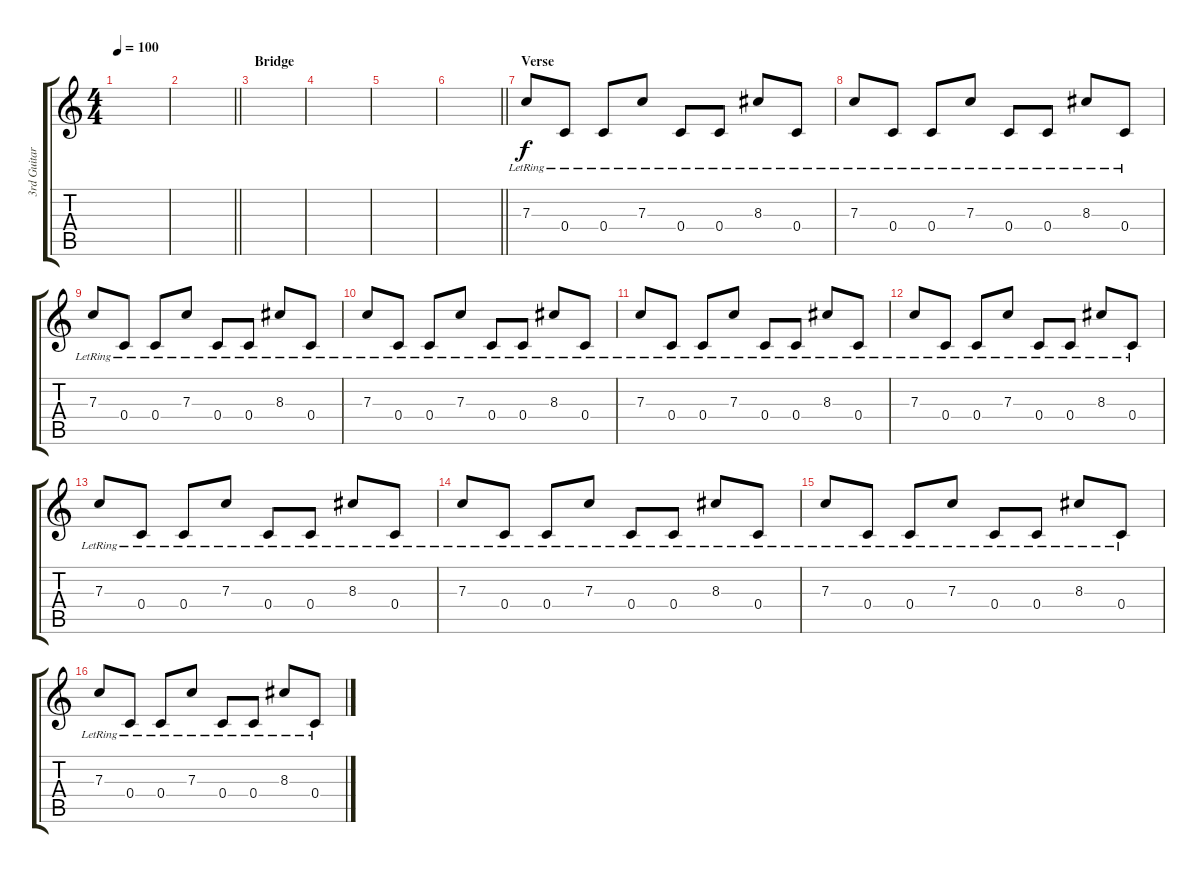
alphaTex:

\track ("3rd Guitar" "3rd Guitar") {instrument distortionguitar}
\staff {score tabs}
\tuning (D4 A3 F3 C3 G2 C2) {hide}
\ts (4 4)
\tempo 100
\clef g2
\ks c
|
\barLineRight lightlight
|
\section ("" "Bridge")
|
|
|
\barLineRight lightlight
|
\section ("" "Verse")
7.3{lr}.8{volume 8 instrument electricguitarclean} 0.4{lr}.8 0.4{lr}.8 7.3{lr}.8 0.4{lr}.8 0.4{lr}.8 8.3{lr}.8 0.4{lr}.8 |
7.3{lr}.8 0.4{lr}.8 0.4{lr}.8 7.3{lr}.8 0.4{lr}.8 0.4{lr}.8 8.3{lr}.8 0.4{lr}.8 |
7.3{lr}.8 0.4{lr}.8 0.4{lr}.8 7.3{lr}.8 0.4{lr}.8 0.4{lr}.8 8.3{lr}.8 0.4{lr}.8 |
7.3{lr}.8 0.4{lr}.8 0.4{lr}.8 7.3{lr}.8 0.4{lr}.8 0.4{lr}.8 8.3{lr}.8 0.4{lr}.8 |
7.3{lr}.8 0.4{lr}.8 0.4{lr}.8 7.3{lr}.8 0.4{lr}.8 0.4{lr}.8 8.3{lr}.8 0.4{lr}.8 |
7.3{lr}.8 0.4{lr}.8 0.4{lr}.8 7.3{lr}.8 0.4{lr}.8 0.4{lr}.8 8.3{lr}.8 0.4{lr}.8 |
7.3{lr}.8 0.4{lr}.8 0.4{lr}.8 7.3{lr}.8 0.4{lr}.8 0.4{lr}.8 8.3{lr}.8 0.4{lr}.8 |
7.3{lr}.8 0.4{lr}.8 0.4{lr}.8 7.3{lr}.8 0.4{lr}.8 0.4{lr}.8 8.3{lr}.8 0.4{lr}.8 |
7.3{lr}.8 0.4{lr}.8 0.4{lr}.8 7.3{lr}.8 0.4{lr}.8 0.4{lr}.8 8.3{lr}.8 0.4{lr}.8 |
7.3{lr}.8 0.4{lr}.8 0.4{lr}.8 7.3{lr}.8 0.4{lr}.8 0.4{lr}.8 8.3{lr}.8 0.4{lr}.8
